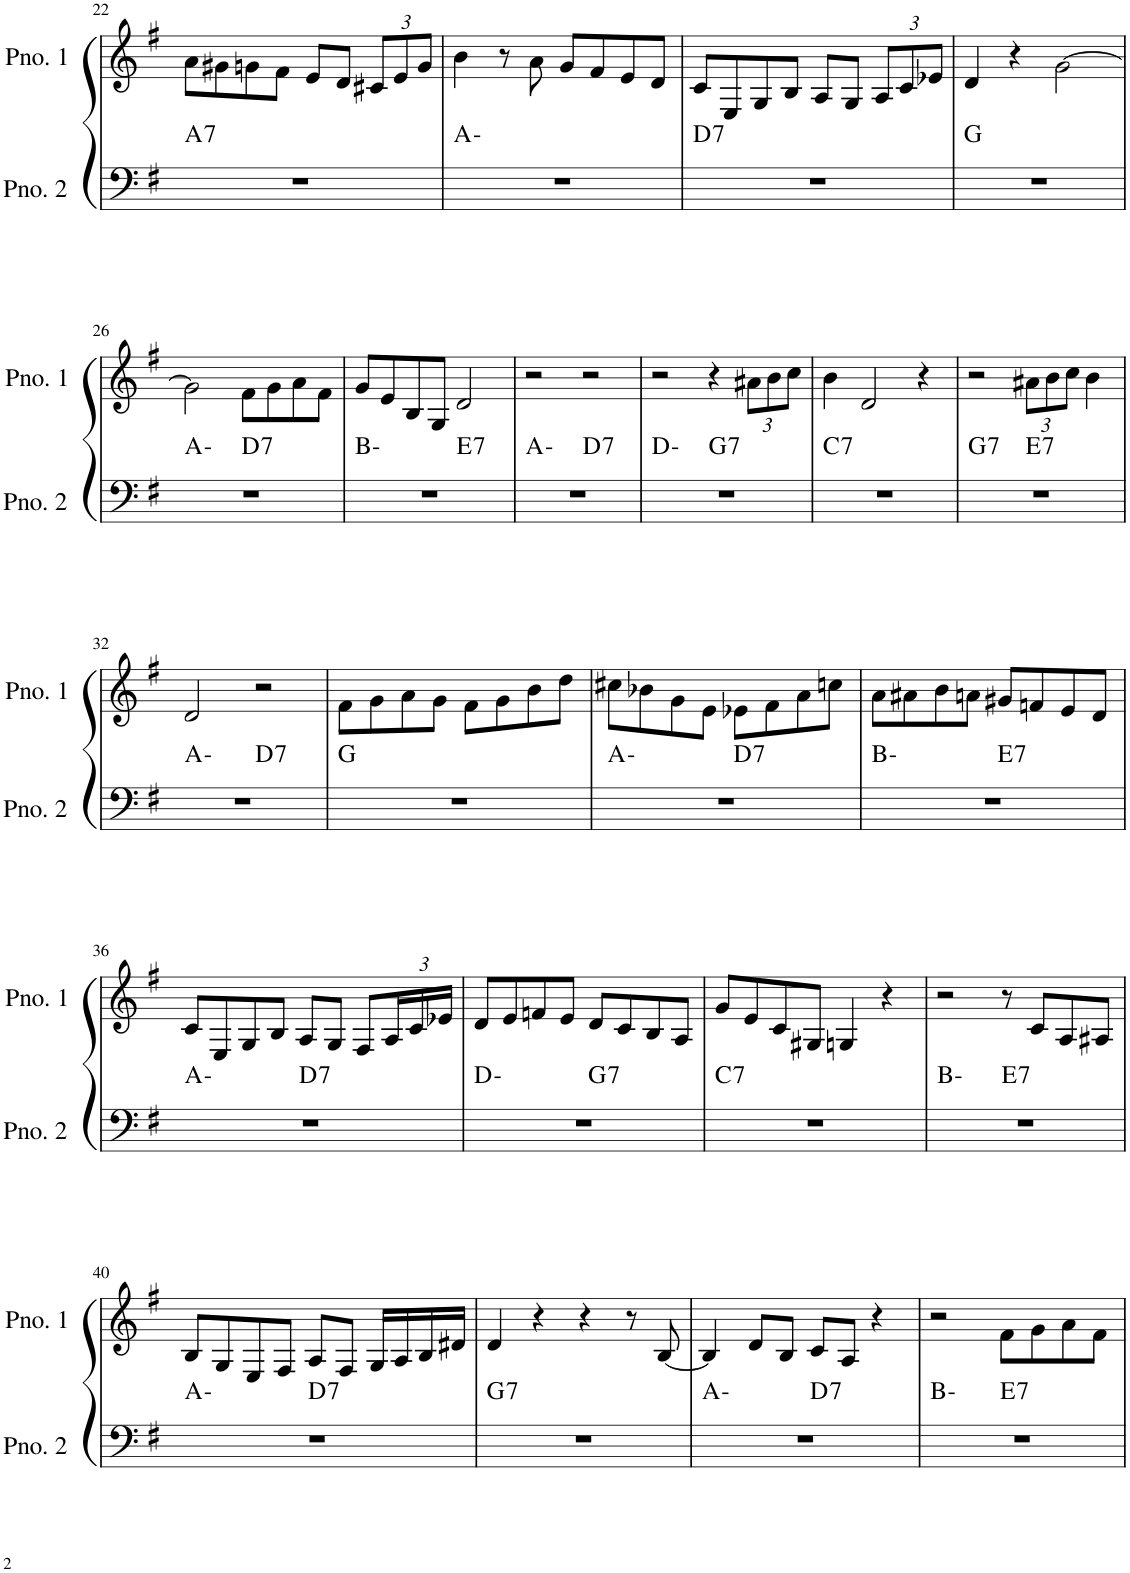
**kern	**harte	**kern
*part2	*part2	*part1
*staff2	*	*staff1
*I"ピアノ 2	*	*I"ピアノ 1
!!LO:PB:g=z
*clefF4	*	*clefG2
*k[f#]	*	*k[f#]
*M4/4	*	*M4/4
=22	=22	=22
!	!LO:H:kt=7	!
1r	A:7	8a\L
.	.	8g#X\
.	.	8gn\
.	.	8f#\J
.	.	8e/L
.	.	8d/J
*	*	*Xbrackettup
.	.	12c#X/L
.	.	12e/
.	.	12g/J
=23	=23	=23
1r	A:min	4b\
.	.	8r
.	.	8a\
.	.	8g/L
.	.	8f#/
.	.	8e/
.	.	8d/J
=24	=24	=24
!	!LO:H:kt=7	!
1r	D:7	8c/L
.	.	8E/
.	.	8G/
.	.	8B/J
.	.	8A/L
.	.	8G/J
.	.	12A/L
.	.	12c/
.	.	12e-X/J
=25	=25	=25
1r	G:maj	4d/
.	.	4r
.	.	[2g\
!!LO:LB:g=z
=26	=26	=26
*^	*	*
1r	2ryy	A:min	2g\]
!	!	!LO:H:kt=7	!
.	2ryy	D:7	8f#\L
.	.	.	8g\
.	.	.	8a\
.	.	.	8f#\J
=27	=27	=27	=27
1r	2ryy	B:min	8g/L
.	.	.	8e/
.	.	.	8B/
.	.	.	8G/J
!	!	!LO:H:kt=7	!
.	2ryy	E:7	2d/
=28	=28	=28	=28
1r	2ryy	A:min	2r
!	!	!LO:H:kt=7	!
.	2ryy	D:7	2r
=29	=29	=29	=29
1r	2ryy	D:min	2r
!	!	!LO:H:kt=7	!
.	2ryy	G:7	4r
.	.	.	12a#X\L
.	.	.	12b\
.	.	.	12cc\J
=30	=30	=30	=30
!	!	!LO:H:kt=7	!
*v	*v	*	*
1r	C:7	4b\
.	.	2d/
.	.	4r
=31	=31	=31
!	!LO:H:kt=7	!
*^	*	*
1r	2ryy	G:7	2r
!	!	!LO:H:kt=7	!
.	2ryy	E:7	12a#X\L
.	.	.	12b\
.	.	.	12cc\J
.	.	.	4b\
!!LO:LB:g=z
=32	=32	=32	=32
1r	2ryy	A:min	2d/
!	!	!LO:H:kt=7	!
.	2ryy	D:7	2r
*v	*v	*	*
=33	=33	=33
1r	G:maj	8f#\L
.	.	8g\
.	.	8a\
.	.	8g\J
.	.	8f#\L
.	.	8g\
.	.	8b\
.	.	8dd\J
=34	=34	=34
*^	*	*
1r	2ryy	A:min	8cc#X\L
.	.	.	8b-X\
.	.	.	8g\
.	.	.	8e\J
!	!	!LO:H:kt=7	!
.	2ryy	D:7	8e-X\L
.	.	.	8f#\
.	.	.	8a\
.	.	.	8ccn\J
=35	=35	=35	=35
1r	2ryy	B:min	8a\L
.	.	.	8a#X\
.	.	.	8b\
.	.	.	8an\J
!	!	!LO:H:kt=7	!
.	2ryy	E:7	8g#X/L
.	.	.	8fn/
.	.	.	8e/
.	.	.	8d/J
!!LO:LB:g=z
=36	=36	=36	=36
1r	2ryy	A:min	8c/L
.	.	.	8E/
.	.	.	8G/
.	.	.	8B/J
!	!	!LO:H:kt=7	!
.	2ryy	D:7	8A/L
.	.	.	8G/J
.	.	.	8F#/L
.	.	.	24A/L
.	.	.	24c/
.	.	.	24e-X/JJ
=37	=37	=37	=37
1r	2ryy	D:min	8d/L
.	.	.	8e/
.	.	.	8fn/
.	.	.	8e/J
!	!	!LO:H:kt=7	!
.	2ryy	G:7	8d/L
.	.	.	8c/
.	.	.	8B/
.	.	.	8A/J
=38	=38	=38	=38
!	!	!LO:H:kt=7	!
*v	*v	*	*
1r	C:7	8g/L
.	.	8e/
.	.	8c/
.	.	8G#X/J
.	.	4Gn/
.	.	4r
=39	=39	=39
*^	*	*
1r	2ryy	B:min	2r
!	!	!LO:H:kt=7	!
.	2ryy	E:7	8r
.	.	.	8c/L
.	.	.	8A/
.	.	.	8A#X/J
!!LO:LB:g=z
=40	=40	=40	=40
1r	2ryy	A:min	8B/L
.	.	.	8G/
.	.	.	8E/
.	.	.	8F#/J
!	!	!LO:H:kt=7	!
.	2ryy	D:7	8A/L
.	.	.	8F#/J
.	.	.	16G/LL
.	.	.	16A/
.	.	.	16B/
.	.	.	16d#X/JJ
=41	=41	=41	=41
!	!	!LO:H:kt=7	!
*v	*v	*	*
1r	G:7	4d/
.	.	4r
.	.	4r
.	.	8r
.	.	[8B/
=42	=42	=42
*^	*	*
1r	2ryy	A:min	4B/]
.	.	.	8d/L
.	.	.	8B/J
!	!	!LO:H:kt=7	!
.	2ryy	D:7	8c/L
.	.	.	8A/J
.	.	.	4r
=43	=43	=43	=43
1r	2ryy	B:min	2r
!	!	!LO:H:kt=7	!
.	2ryy	E:7	8f#\L
.	.	.	8g\
.	.	.	8a\
.	.	.	8f#\J
*v	*v	*	*
=	=	=
*-	*-	*-
